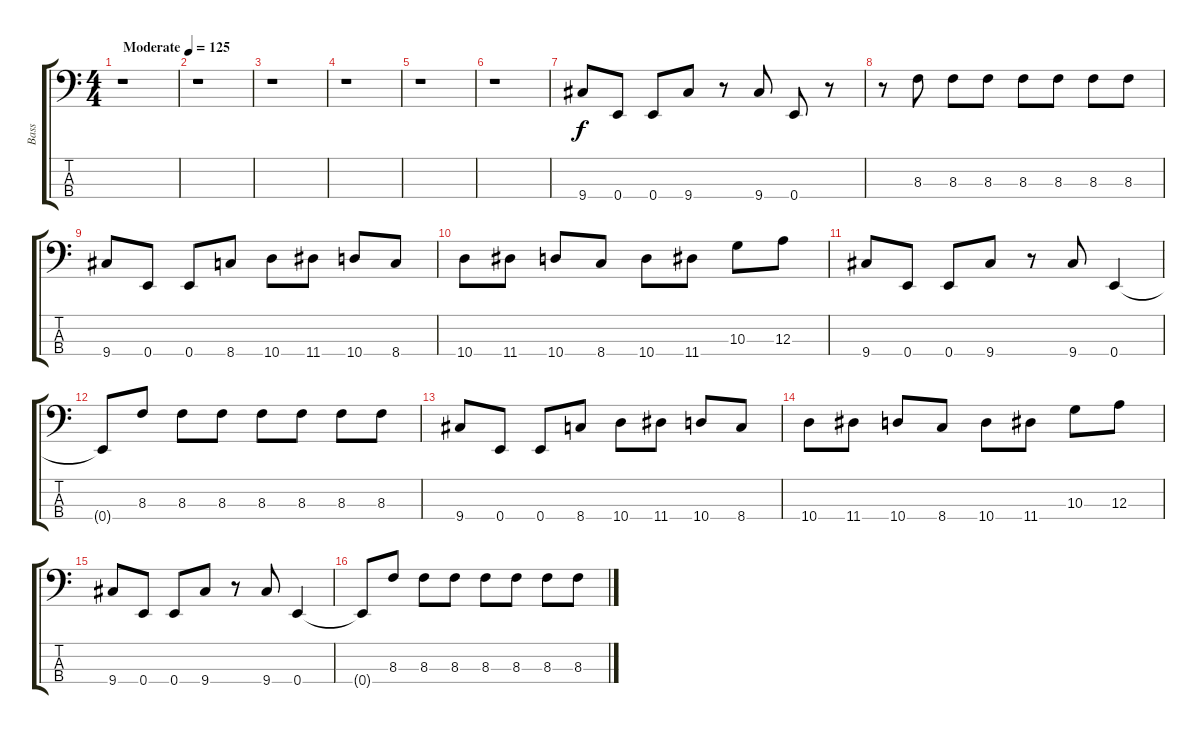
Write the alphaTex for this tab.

\track ("Bass" "Bass") {instrument electricbassfinger}
\staff {score tabs}
\tuning (G2 D2 A1 E1) {hide}
\ts (4 4)
\tempo (125 "Moderate")
\clef f4
\ks c
r.1{dy f instrument electricbassfinger} |
r.1 |
r.1 |
r.1 |
r.1 |
r.1 |
9.4.8 0.4.8 0.4.8 9.4.8 r.8 9.4.8 0.4.8 r.8 |
r.8 8.3.8 8.3.8 8.3.8 8.3.8 8.3.8 8.3.8 8.3.8 |
9.4.8 0.4.8 0.4.8 8.4.8 10.4.8 11.4.8 10.4.8 8.4.8 |
10.4.8 11.4.8 10.4.8 8.4.8 10.4.8 11.4.8 10.3.8 12.3.8 |
9.4.8 0.4.8 0.4.8 9.4.8 r.8 9.4.8 0.4.4 |
0.4{t}.8 8.3.8 8.3.8 8.3.8 8.3.8 8.3.8 8.3.8 8.3.8 |
9.4.8 0.4.8 0.4.8 8.4.8 10.4.8 11.4.8 10.4.8 8.4.8 |
10.4.8 11.4.8 10.4.8 8.4.8 10.4.8 11.4.8 10.3.8 12.3.8 |
9.4.8 0.4.8 0.4.8 9.4.8 r.8 9.4.8 0.4.4 |
0.4{t}.8 8.3.8 8.3.8 8.3.8 8.3.8 8.3.8 8.3.8 8.3.8
